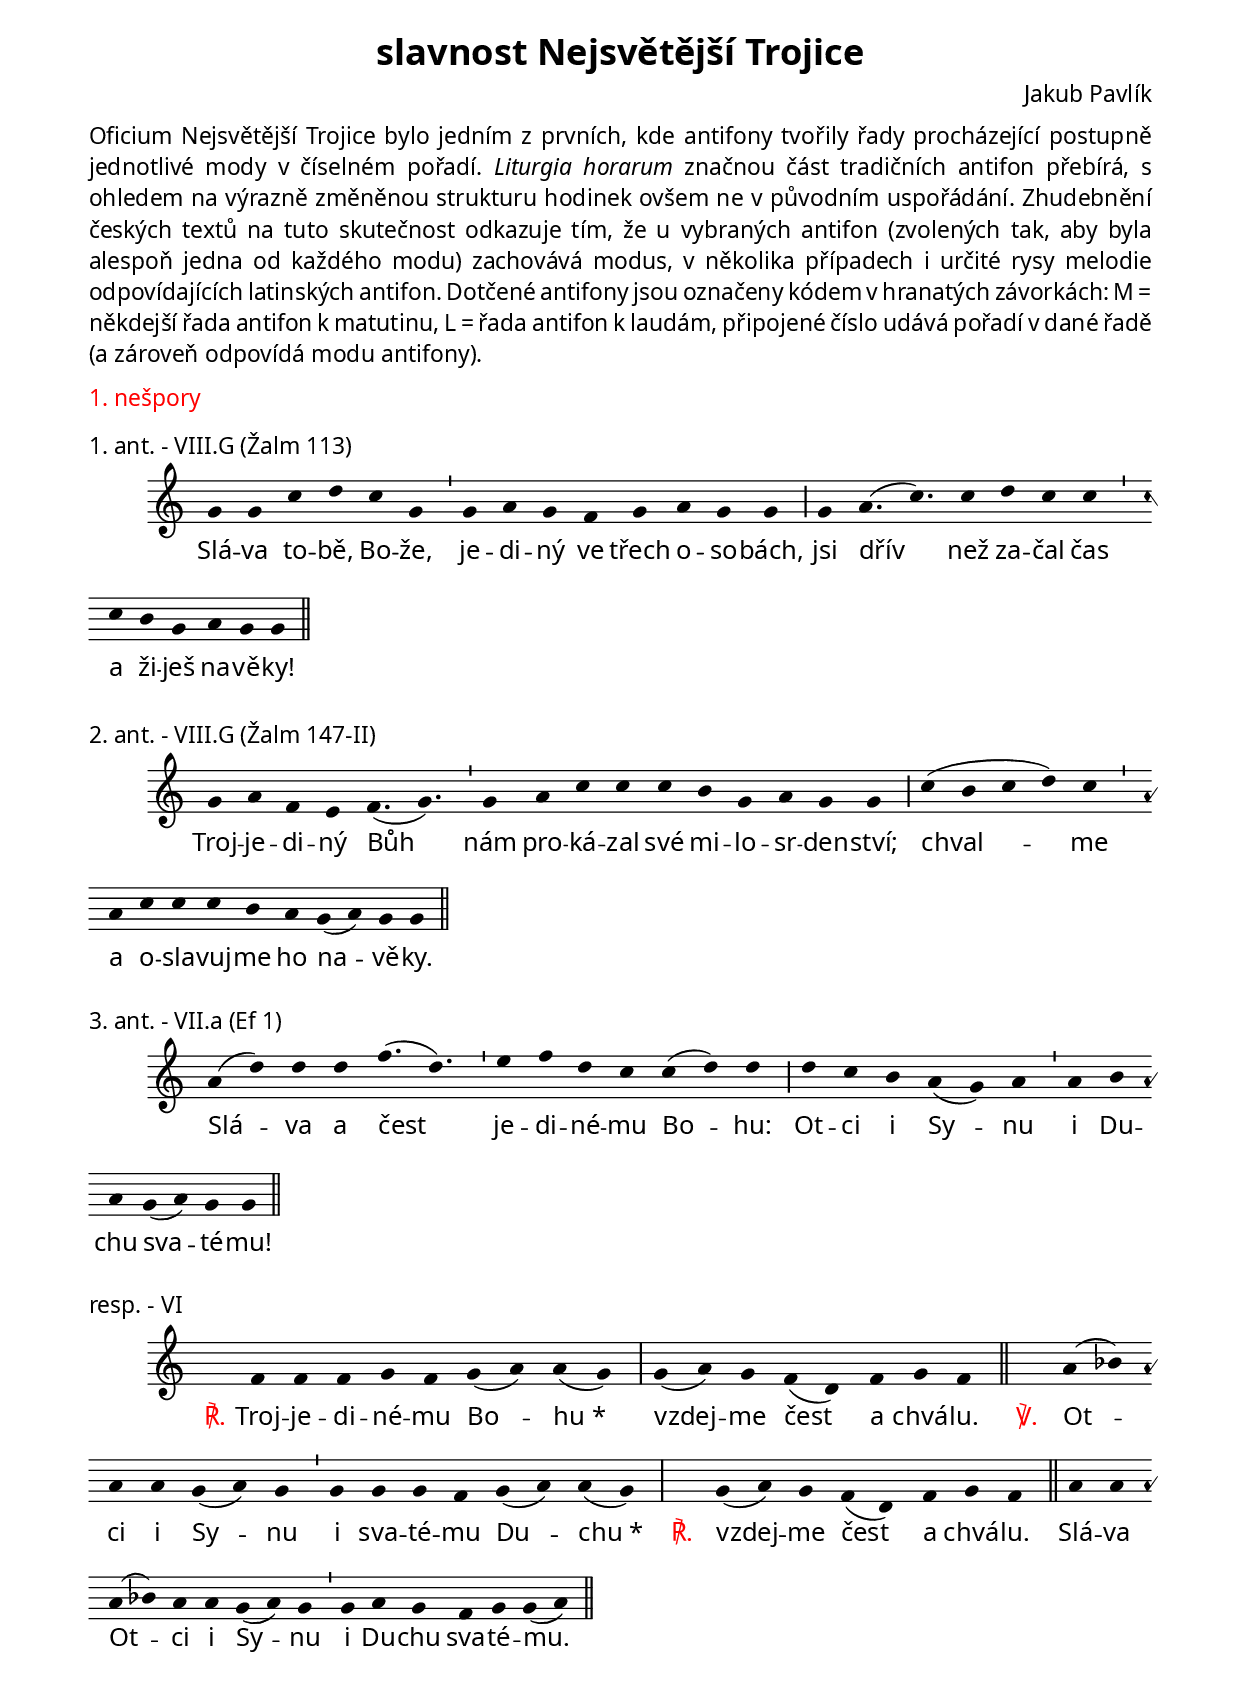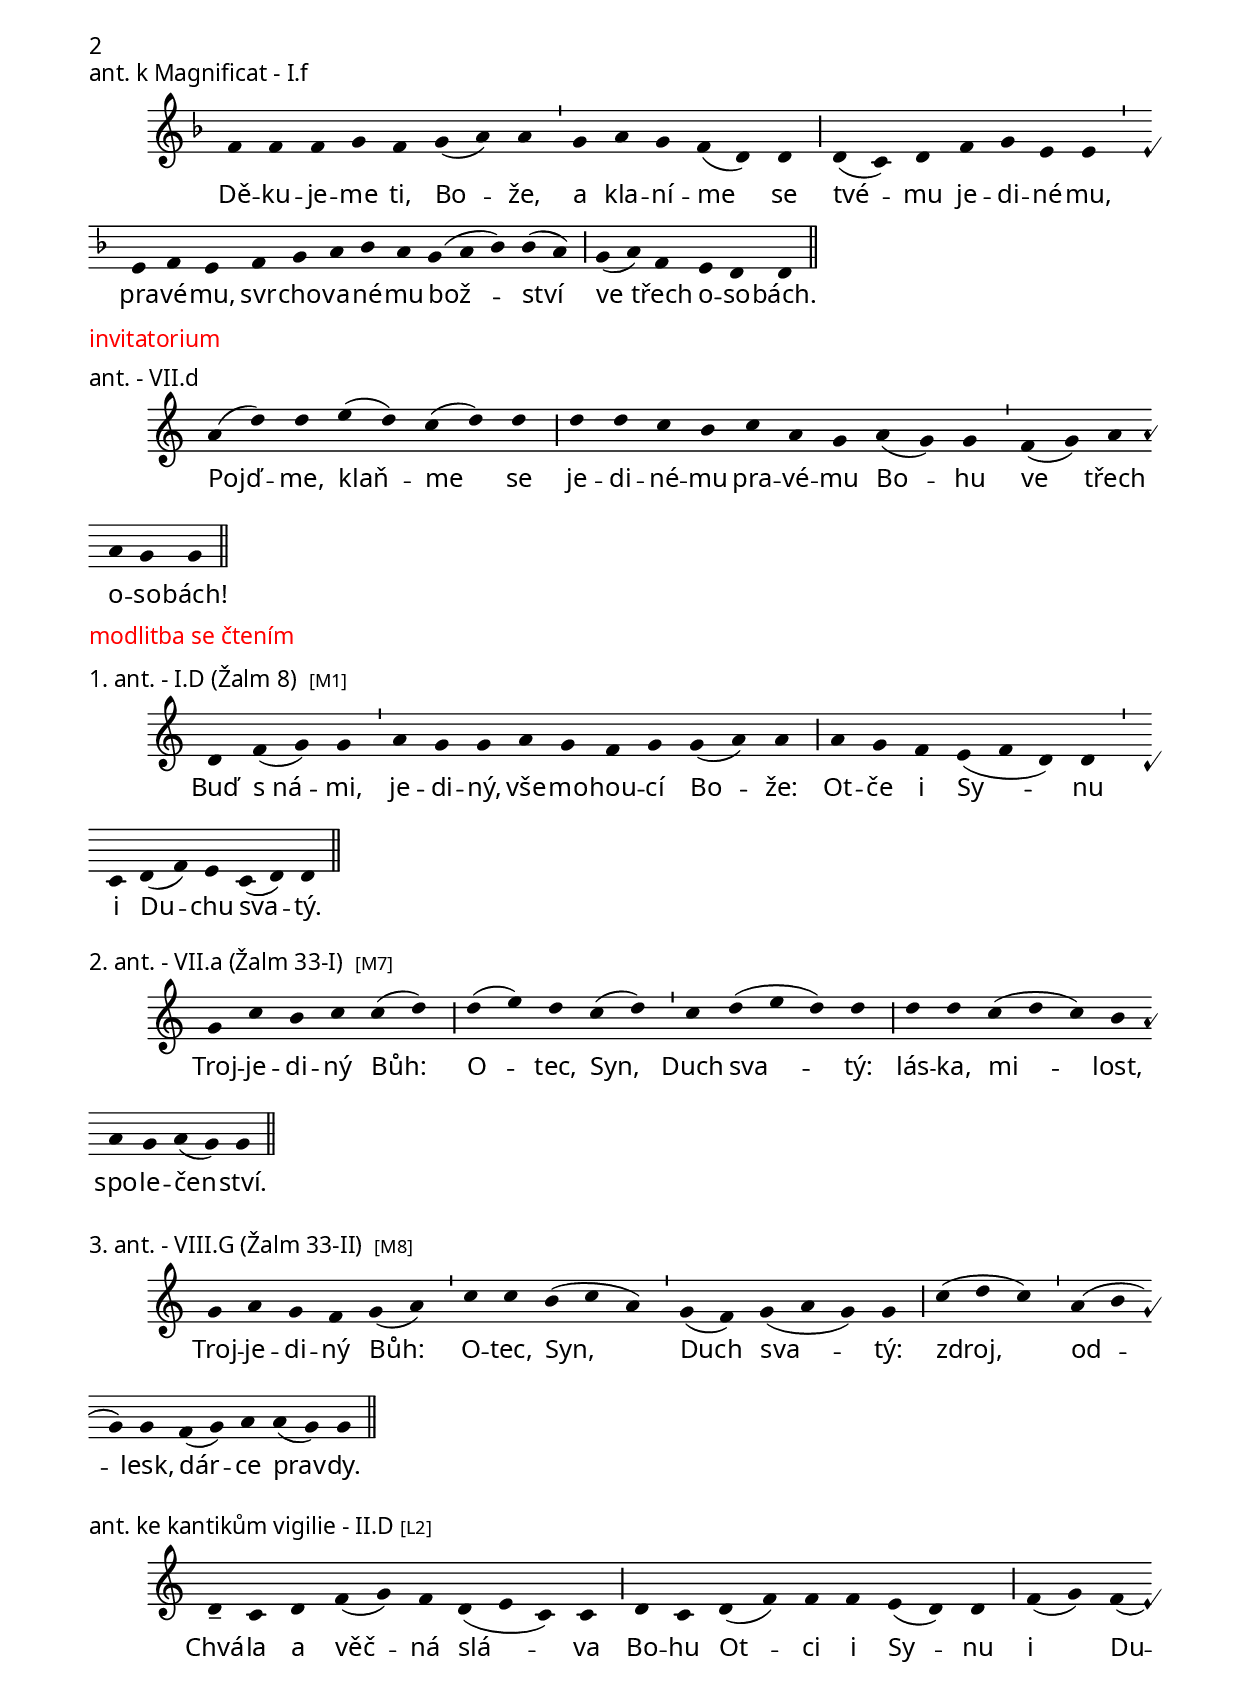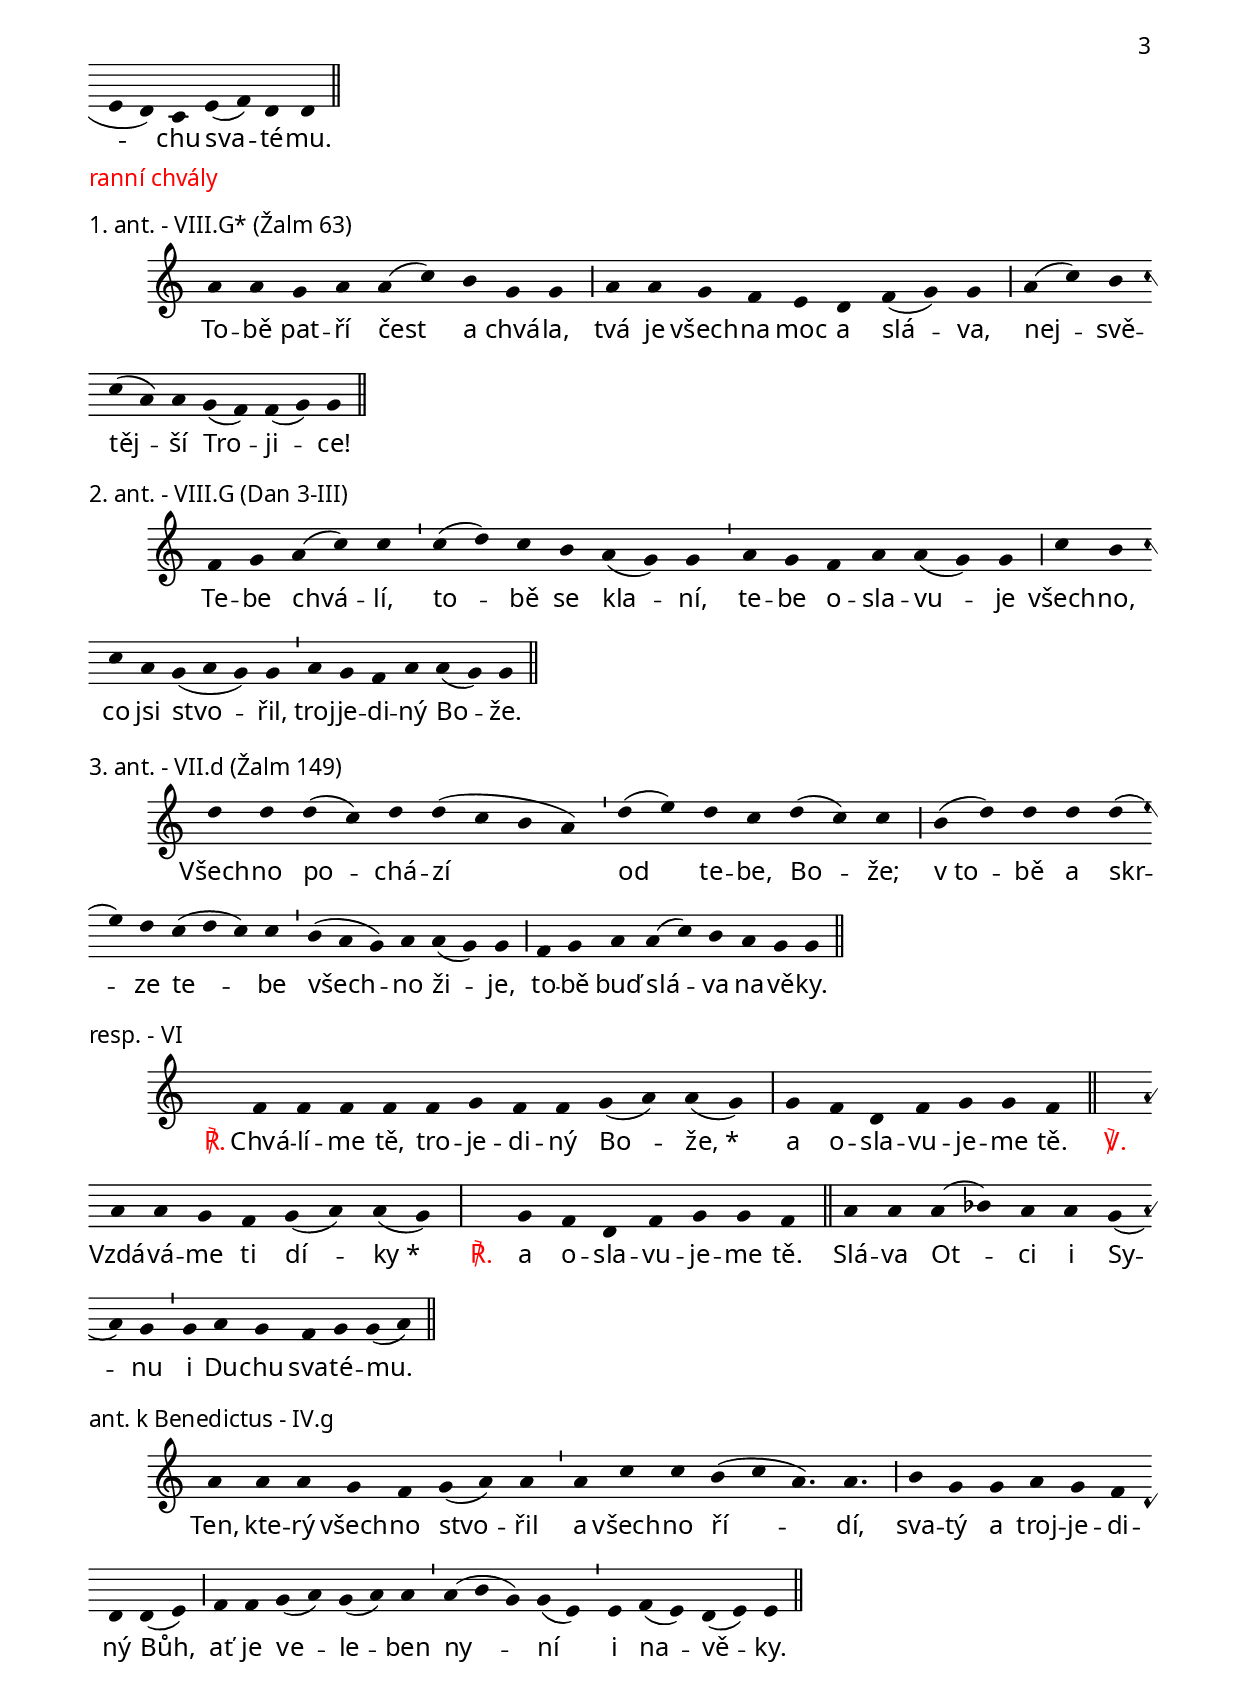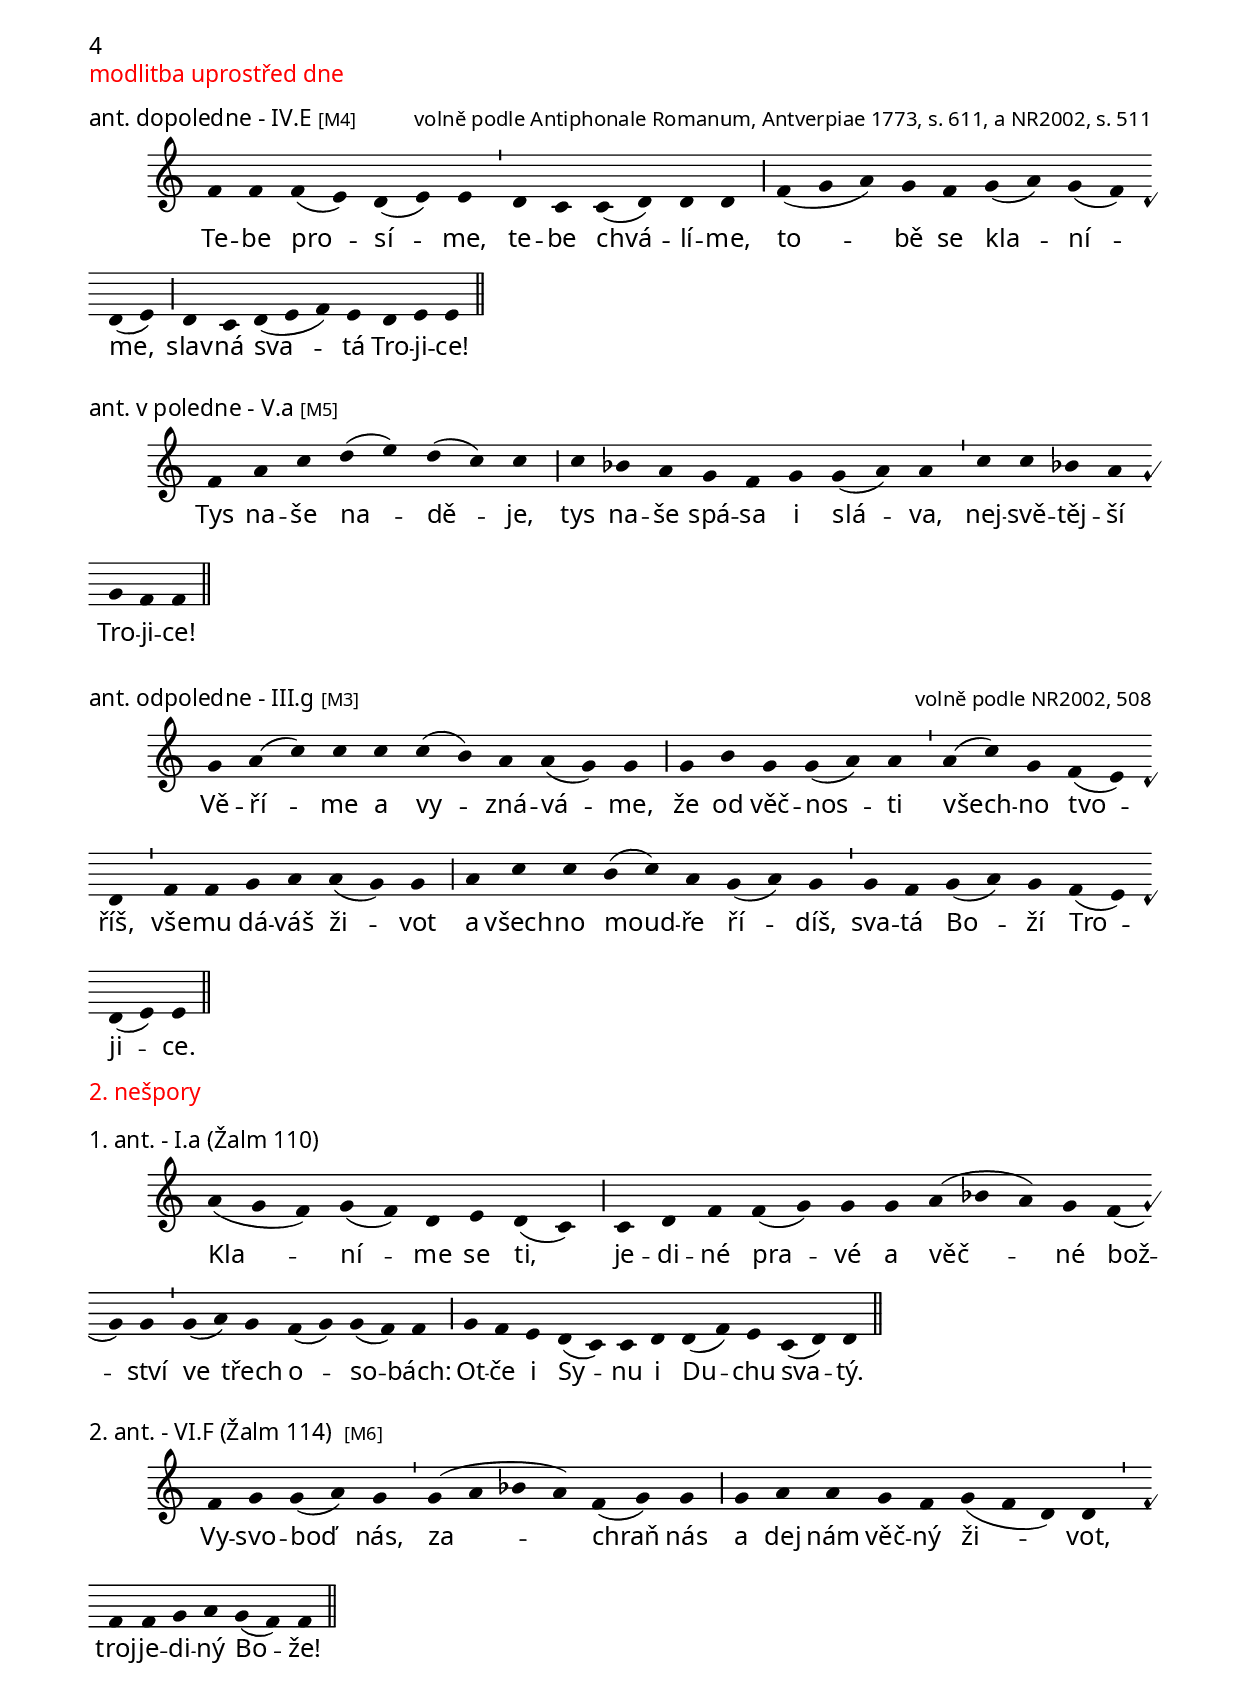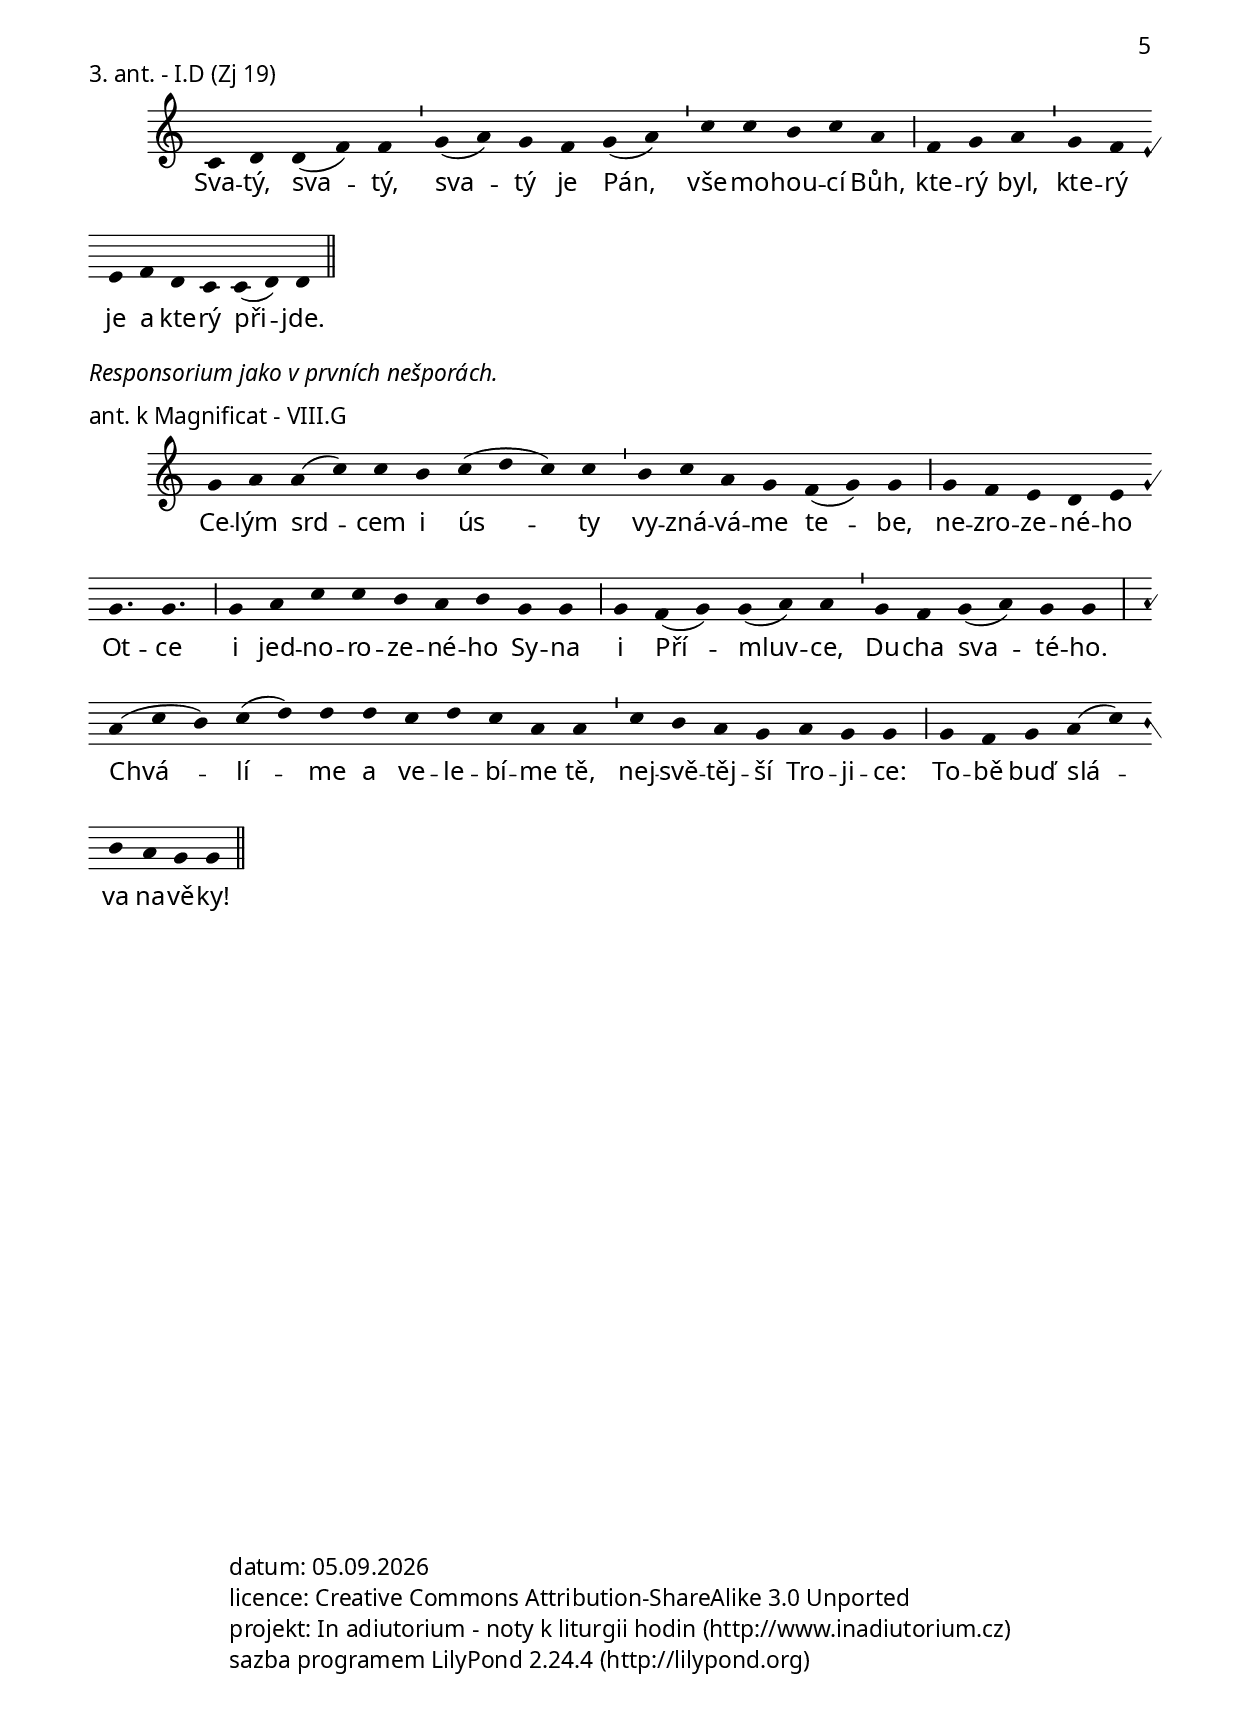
\version "2.14.2"

\header {
  title = "slavnost Nejsvětější Trojice"
  composer = "Jakub Pavlík"
  book_order = 10
}

\include "spolecne.ly"
\include "dilyresponsorii.ly"

% privesek k \sestavTitulek pro antifony z rad podle modu
ciselnaRada = \markup\tiny\sans\concat{
  "["
  \fromproperty #'header:series
  "]"
}

\markup\justify{
  Oficium Nejsvětější Trojice bylo jedním z prvních, kde antifony
  tvořily řady procházející postupně jednotlivé mody v číselném pořadí.
  \italic{Liturgia horarum} značnou část tradičních antifon přebírá,
  s ohledem na výrazně změněnou strukturu hodinek ovšem ne v původním uspořádání.
  Zhudebnění českých textů na tuto skutečnost odkazuje tím, že u vybraných
  antifon (zvolených tak, aby byla alespoň jedna od každého modu)
  zachovává modus, v několika
  případech i určité rysy melodie odpovídajících latinských antifon.
  Dotčené antifony jsou označeny kódem v hranatých závorkách:
  \sans{M} = někdejší řada antifon k matutinu,
  \sans{L} = řada antifon k laudám,
  připojené číslo udává pořadí v dané řadě (a zároveň odpovídá modu antifony).
}

\markup {\nadpisHodinka {"1. nešpory"}}

\score {
  \relative c'' {
    \choralniRezim
    g4 g c d c g \barMin
    g a g f g a g g \barMaior
    g a4.( c) c4 d c c \barMin
    c b g a g g \barFinalis
  }
  \addlyrics {
    Slá -- va to -- bě, Bo -- že,
    je -- di -- ný ve třech o -- so -- bách,
    jsi dřív než za -- čal čas
    a ži -- ješ na -- vě -- ky!
  }
  \header {
    quid = "1. ant."
    modus = "VIII"
    differentia = "G"
    psalmus = "Žalm 113"
    id = "1ne-a1"
    piece = \markup {\sestavTitulek}
  }
}

\score {
  \relative c'' {
    \choralniRezim
    g4 a f e f4.( g) \barMin
    g4 a c c c b g a g g \barMaior
    c( b c d) c \barMin
    a c c c b a g( a) g g \barFinalis
  }
  \addlyrics {
    Troj -- je -- di -- ný Bůh
    nám pro -- ká -- zal své mi -- lo -- sr -- den -- ství;
    chval -- me
    a o -- sla -- vuj -- me ho na -- vě -- ky.
  }
  \header {
    quid = "2. ant."
    modus = "VIII"
    differentia = "G"
    psalmus = "Žalm 147-II"
    id = "1ne-a2"
    piece = \markup {\sestavTitulek}
  }
}

\score {
  \relative c'' {
    \choralniRezim
    a4( d) d d f4.( d) \barMin e4 f d c c( d) d \barMaior
    d c b a( g) a \barMin a b a g( a) g g \barFinalis
  }
  \addlyrics {
    Slá -- va a čest je -- di -- né -- mu Bo -- hu:
    Ot -- ci i Sy -- nu i Du -- chu sva -- té -- mu!
  }
  \header {
    quid = "3. ant."
    modus = "VII"
    differentia = "a"
    psalmus = "Ef 1"
    id = "1ne-a3"
    piece = \markup {\sestavTitulek}
  }
}

\score {
  \relative c' {
    \choralniRezim

    % R
    \neviditelna f
    f4 f f g f g( a) a( g) \barMax
    g( a) g f( d) f g f \barFinalis
    % V
    \neviditelna a
    a4( bes) a a g( a) g \barMin g g g f g( a) a( g) \barMax
    % R
    \neviditelna a
    g( a) g f( d) f g f \barFinalis
    \respVIdoxologie \barFinalis
  }
  \addlyrics {
    \Response Troj -- je -- di -- né -- mu Bo -- hu_*
    vzdej -- me čest a chvá -- lu.
    \Verse Ot -- ci i Sy -- nu i sva -- té -- mu Du -- chu_*
    \Response vzdej -- me čest a chvá -- lu.
    \textRespDoxologie
  }
  \header {
    quid = "resp."
    modus = "VI"
    placet = "r2 lépe"
    id = "1ne-resp"
    piece = \markup {\sestavTitulekResp}
  }
}

\score {
  \relative c' {
    \key f \major
    \choralniRezim
    f4 f f g f g( a) a \barMin
    g a g f( d) d \barMaior
    d( c) d f g e e \barMin
    e f e f g a bes a g( a bes) bes( a) \barMaior
    g( a) f e d d \barFinalis
  }
  \addlyrics {
    Dě -- ku -- je -- me ti, Bo -- že,
    a kla -- ní -- me se
    tvé -- mu je -- di -- né -- mu,
    pra -- vé -- mu, svr -- cho -- va -- né -- mu bož -- ství
    ve třech o -- so -- bách.
  }
  \header {
    quid = "ant. k Magnificat"
    modus = "I"
    differentia = "f"
    psalmus = ""
    placet = "lépe: od _tvému jedinému_ neobvyklá, _božství_ hrozné"
    id = "1ne-amag"
    piece = \markup {\sestavTitulekBezZalmu}
  }
}

\markup {\nadpisHodinka {"invitatorium"}}

\score {
  \relative c'' {
    \choralniRezim
    a4( d) d e( d) c( d) d \barMaior
    d d c b c a g a( g) g \barMin
    f( g) a a g g \barFinalis
  }
  \addlyrics {
    Pojď -- me, klaň -- me se
    je -- di -- né -- mu pra -- vé -- mu Bo -- hu
    ve třech o -- so -- bách!
  }
  \header {
    quid = "ant."
    modus = "VII"
    differentia = "d"
    psalmus = ""
    id = "invit"
    piece = \markup {\sestavTitulekBezZalmu}
  }
}

\markup {\nadpisHodinka {"modlitba se čtením"}}

\score {
  \relative c' {
    \choralniRezim
    d4 f( g) g \barMin
    a g g a g f g g( a) a \barMaior
    a g f e( f d) d \barMin
    c d( f) e c( d) d \barFinalis
  }
  \addlyrics {
    Buď s_ná -- mi,
    je -- di -- ný, vše -- mo -- hou -- cí Bo -- že:
    Ot -- če i Sy -- nu
    i Du -- chu sva -- tý.
  }
  \header {
    quid = "1. ant."
    modus = "I"
    differentia = "D"
    psalmus = "Žalm 8"
    series = "M1"
    id = "mc-a1"
    piece = \markup {\sestavTitulek \ciselnaRada}
  }
}

\score {
  \relative c'' {
    \choralniRezim
    g4 c b c c( d) \barMaior
    d( e) d c( d) \barMin c d( e d) d \barMaior
    d d c( d c) b a g a( g) g \barFinalis
  }
  \addlyrics {
    Troj -- je -- di -- ný Bůh:
    O -- tec, Syn, Duch sva -- tý:
    lás -- ka, mi -- lost, spo -- le -- čen -- ství.
  }
  \header {
    quid = "2. ant."
    modus = "VII"
    differentia = "a"
    psalmus = "Žalm 33-I"
    series = "M7"
    id = "mc-a2"
    piece = \markup {\sestavTitulek \ciselnaRada}
  }
}

\score {
  \relative c'' {
    \choralniRezim
    g4 a g f g( a) \barMin
    c c b( c a) \barMin g( f) g( a g) g \barMaior
    c( d c) \barMin a( b g) g f( g) a a( g) g \barFinalis
  }
  \addlyrics {
    Troj -- je -- di -- ný Bůh:
    O -- tec, Syn, Duch sva -- tý:
    zdroj, od -- lesk, dár -- ce prav -- dy.
  }
  \header {
    quid = "3. ant."
    modus = "VIII"
    differentia = "G"
    psalmus = "Žalm 33-II"
    series = "M8"
    id = "mc-a3"
    piece = \markup {\sestavTitulek \ciselnaRada}
  }
}

\score {
  \relative c' {
    \choralniRezim
    d4-- c d f( g) f d( e c) c \barMaior
    d c d( f) f f e( d) d \barMaior
    f( g) f( e d) c e( f) d d \barFinalis
  }
  \addlyrics {
    Chvá -- la a věč -- ná slá -- va
    Bo -- hu Ot -- ci i Sy -- nu
    i Du -- chu sva -- té -- mu.
  }
  \header {
    quid = "ant. ke kantikům vigilie"
    modus = "II"
    differentia = "D"
    psalmus = ""
    series = "L2"
    id = "mc-avig"
    piece = \markup {\sestavTitulekBezZalmu \ciselnaRada}
  }
}

\markup {\nadpisHodinka {"ranní chvály"}}

\score {
  \relative c'' {
    \choralniRezim
    a4 a g a a( c) b g g \barMaior
    a a g f e d f( g) g \barMaior
    a( c) b c( a) a g( f) f( g) g \barFinalis
  }
  \addlyrics {
    To -- bě pat -- ří čest a chvá -- la,
    tvá je všech -- na moc a slá -- va,
    nej -- svě -- těj -- ší Tro -- ji -- ce!
  }
  \header {
    quid = "1. ant."
    modus = "VIII"
    differentia = "G*"
    psalmus = "Žalm 63"
    id = "rch-a1"
    piece = \markup {\sestavTitulek}
  }
}

\score {
  \relative c' {
    \choralniRezim
    f4 g a( c) c \barMin
    c( d) c b a( g) g \barMin
    a g f a a( g) g \barMaior
    c b c a g( a g) g \barMin
    a g f a a( g) g \barFinalis
  }
  \addlyrics {
    Te -- be chvá -- lí,
    to -- bě se kla -- ní,
    te -- be o -- sla -- vu -- je
    všech -- no, co jsi stvo -- řil,
    troj -- je -- di -- ný Bo -- že.
  }
  \header {
    quid = "2. ant."
    modus = "VIII"
    differentia = "G"
    psalmus = "Dan 3-III"
    placet = "stejný motiv na konci obou polovin není úplně libý a elegantní"
    id = "rch-a2"
    piece = \markup {\sestavTitulek}
  }
}

\score {
  \relative c'' {
    \choralniRezim
    d4 d d( c) d d( c b a) \barMin d( e) d c d( c) c \barMaior
    b( d) d d d( e) d c( d c) c \barMin b( a g) a a( g) g \barMaior
    f g a a( c) b a g g \barFinalis
  }
  \addlyrics {
    Všech -- no po -- chá -- zí od te -- be, Bo -- že;
    v_to -- bě a skr -- ze te -- be všech -- no ži -- je,
    to -- bě buď slá -- va na -- vě -- ky.
  }
  \header {
    quid = "3. ant."
    modus = "VII"
    differentia = "d"
    psalmus = "Žalm 149"
    id = "rch-a3"
    piece = \markup {\sestavTitulek}
  }
}

\score {
  \relative c' {
    \choralniRezim

    % R
    \neviditelna f
    f4 f f f f g f f g( a) a( g) \barMax
    g f d f g g f \barFinalis
    % V
    \neviditelna f
    a4 a g f g( a) a( g) \barMax
    % R
    \neviditelna f
    g f d f g g f \barFinalis
    % Slava
    \respVIdoxologie \barFinalis
  }
  \addlyrics {
    \Response Chvá -- lí -- me tě, tro -- je -- di -- ný Bo -- že,_*
    a o -- sla -- vu -- je -- me tě.
    \Verse Vzdá -- vá -- me ti dí -- ky_*
    \Response a o -- sla -- vu -- je -- me tě.
    \textRespDoxologie
  }
  \header {
    quid = "resp."
    modus = "VI"
    id = "rch-resp"
    piece = \markup {\sestavTitulekResp}
  }
}

\score {
  \relative c'' {
    \choralniRezim
    a4 a a g f g( a) a \barMin
    a4 c c b( c a4.) a \barMaior
    b4 g g a g f d d( e) \barMaior
    f4 f g( a) g( a) a \barMin
    a( b g) g( e) \barMin e f( e) d( e) e \barFinalis
  }
  \addlyrics {
    Ten, kte -- rý všech -- no stvo -- řil
    a všech -- no ří -- dí,
    sva -- tý a troj -- je -- di -- ný Bůh,
    ať je ve -- le -- ben
    ny -- ní i na -- vě -- ky.
  }
  \header {
    quid = "ant. k Benedictus"
    modus = "IV"
    differentia = "g"
    psalmus = ""
    placet = "_i navěky_ se mi vnucuje původní melodie a jsem na vážkách, jestli ji nevrátit"
    id = "rch-aben"
    piece = \markup {\sestavTitulekBezZalmu}
  }
}

\pageBreak % ZLOM

\markup {\nadpisHodinka {"modlitba uprostřed dne"}}

\score {
  \relative c' {
    \choralniRezim
    f4 f f( e) d( e) e \barMin
    d c c( d) d d \barMaior
    f( g a) g f g( a) g( f) d( e) \barMaior
    d c d( e f) e d e e \barFinalis
  }
  \addlyrics {
    Te -- be pro -- sí -- me,
    te -- be chvá -- lí -- me,
    to -- bě se kla -- ní -- me,
    slav -- ná sva -- tá Tro -- ji -- ce!
  }
  \header {
    fons_externus = "volně podle Antiphonale Romanum, Antverpiae 1773, s. 611, a NR2002, s. 511"
    fons_externus_url = "https://books.google.cz/books?id=pRzS_AIJW3IC&hl=cs&pg=PA611"
    quid = "ant. dopoledne"
    modus = "IV"
    differentia = "E"
    psalmus = ""
    series = "M4"
    id = "tercie"
    piece = \markup {\sestavTitulekBezZalmu \ciselnaRada}
  }
}

\score {
  \relative c' {
    \choralniRezim
    f4 a c d( e) d( c) c \barMaior
    c bes a g f g g( a) a \barMin
    c c bes a g f f \barFinalis
  }
  \addlyrics {
    Tys na -- še na -- dě -- je,
    tys na -- še spá -- sa i slá -- va,
    nej -- svě -- těj -- ší Tro -- ji -- ce!
  }
  \header {
    quid = "ant. v poledne"
    modus = "V"
    differentia = "a"
    psalmus = ""
    series = "M5"
    id = "sexta"
    piece = \markup {\sestavTitulekBezZalmu \ciselnaRada}
  }
}

\score {
  \relative c'' {
    \choralniRezim
    g4 a( c) c c c( b) a a( g) g \barMaior
    g b g g( a) a \barMin
    a( c) g f( e) d \barMin
    f f g a a( g) g \barMaior
    a c c b( c) a g( a) g \barMin
    g f g( a) g f( e) d( e) e \barFinalis
  }
  \addlyrics {
    Vě -- ří -- me a vy -- zná -- vá -- me,
    že od věč -- nos -- ti
    všech -- no tvo -- říš,
    vše -- mu dá -- váš ži -- vot
    a všech -- no moud -- ře ří -- díš,
    sva -- tá Bo -- ží Tro -- ji -- ce.
  }
  \header {
    fons_externus = "volně podle NR2002, 508"
    quid = "ant. odpoledne"
    modus = "III"
    differentia = "g"
    psalmus = ""
    series = "M3"
    id = "nona"
    piece = \markup {\sestavTitulekBezZalmu \ciselnaRada}
  }
}

\markup {\nadpisHodinka {"2. nešpory"}}

\score {
  \relative c'' {
    \choralniRezim
    a4( g f) g( f) d e d( c) \barMaior
    c d f f( g) g g a( bes a) g f( g) g \barMin
    g( a) g f( g) g( f) f \barMaior
    g f e d( c) c d d( f) e c( d) d \barFinalis
  }
  \addlyrics {
    Kla -- ní -- me se ti,
    je -- di -- né pra -- vé a věč -- né bož -- ství
    ve třech o -- so -- bách:
    Ot -- če i Sy -- nu i Du -- chu sva -- tý.
  }
  \header {
    quid = "1. ant."
    modus = "I"
    differentia = "a"
    psalmus = "Žalm 110"
    id = "2ne-a1"
    piece = \markup {\sestavTitulek}
  }
}

\score {
  \relative c' {
    \choralniRezim
    f4 g g( a) g \barMin
    g( a bes a) f( g) g \barMaior
    g a a g f g( f d) d \barMin
    f f g a g( f) f \barFinalis
  }
  \addlyrics {
    Vy -- svo -- boď nás,
    za -- chraň nás
    a dej nám věč -- ný ži -- vot,
    troj -- je -- di -- ný Bo -- že!
  }
  \header {
    quid = "2. ant."
    modus = "VI"
    differentia = "F"
    psalmus = "Žalm 114"
    series = "M6"
    id = "2ne-a2"
    piece = \markup {\sestavTitulek \ciselnaRada}
  }
}

\score {
  \relative c' {
    \choralniRezim
    c4 d d( f) f \barMin
    g( a) g f g( a) \barMin
    c c b c a \barMaior
    f g a \barMin g f e
    f d c c( d) d \barFinalis
  }
  \addlyrics {
    Sva -- tý, sva -- tý,
    sva -- tý je Pán,
    vše -- mo -- hou -- cí Bůh,
    kte -- rý byl, kte -- rý je
    a kte -- rý při -- jde.
  }
  \header {
    quid = "3. ant."
    modus = "I"
    differentia = "D"
    psalmus = "Zj 19"
    id = "2ne-a3"
    piece = \markup {\sestavTitulek}
  }
}

\markup\italic{Responsorium jako v prvních nešporách.}

\score {
  \relative c'' {
    \choralniRezim
    g4 a a( c) c b c( d c) c \barMin
    b4 c a g f( g) g \barMaior
    g f e d e g4. g \barMaior
    g4 a c c b a b g g \barMaior
    g f( g) g( a) a \barMin g f g( a) g g \barMax

    a4( c b) c( d) d d c d c a a \barMin
    c b a g a g g \barMaior
    g f g a( c) b a g g \barFinalis
  }
  \addlyrics {
    Ce -- lým srd -- cem i ús -- ty
    vy -- zná -- vá -- me te -- be,
    ne -- zro -- ze -- né -- ho Ot -- ce
    i jed -- no -- ro -- ze -- né -- ho Sy -- na
    i Pří -- mluv -- ce, Du -- cha sva -- té -- ho.

    Chvá -- lí -- me a ve -- le -- bí -- me tě,
    nej -- svě -- těj -- ší Tro -- ji -- ce:
    To -- bě buď slá -- va na -- vě -- ky!
  }
  \header {
    quid = "ant. k Magnificat"
    modus = "VIII"
    differentia = "G"
    psalmus = ""
    id = "2ne-amag"
    piece = \markup {\sestavTitulekBezZalmu}
  }
}